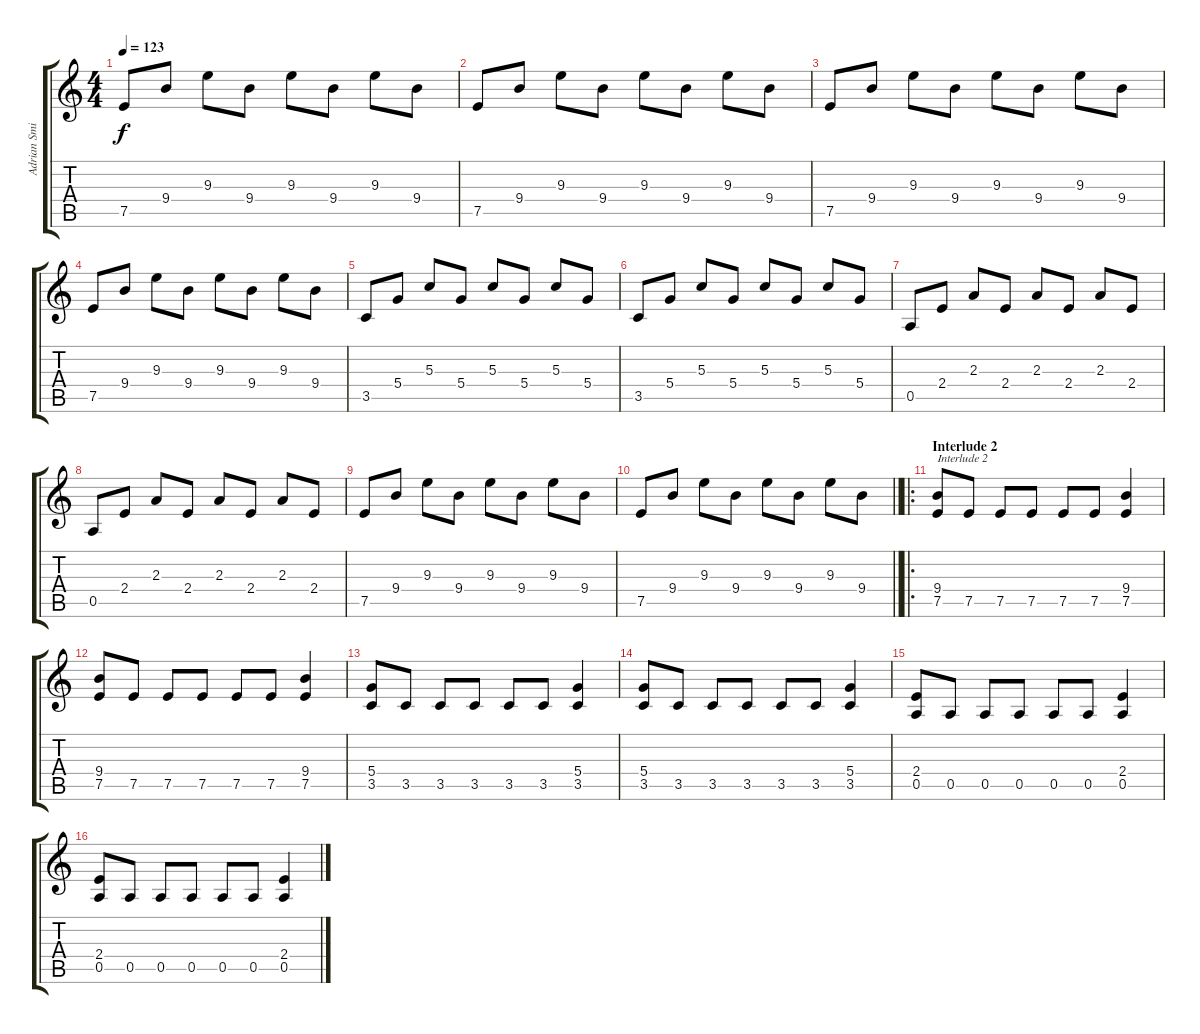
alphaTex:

\track ("Adrian Smith" "Adrian Smi") {instrument overdrivenguitar}
\staff {score tabs}
\tuning (E4 B3 G3 D3 A2 E2) {hide}
\ts (4 4)
\tempo 123
\clef g2
\ks c
7.5.8{dy f} 9.4.8 9.3.8 9.4.8 9.3.8 9.4.8 9.3.8 9.4.8 |
7.5.8 9.4.8 9.3.8 9.4.8 9.3.8 9.4.8 9.3.8 9.4.8 |
7.5.8 9.4.8 9.3.8 9.4.8 9.3.8 9.4.8 9.3.8 9.4.8 |
7.5.8 9.4.8 9.3.8 9.4.8 9.3.8 9.4.8 9.3.8 9.4.8 |
3.5.8 5.4.8 5.3.8 5.4.8 5.3.8 5.4.8 5.3.8 5.4.8 |
3.5.8 5.4.8 5.3.8 5.4.8 5.3.8 5.4.8 5.3.8 5.4.8 |
0.5.8 2.4.8 2.3.8 2.4.8 2.3.8 2.4.8 2.3.8 2.4.8 |
0.5.8 2.4.8 2.3.8 2.4.8 2.3.8 2.4.8 2.3.8 2.4.8 |
7.5.8 9.4.8 9.3.8 9.4.8 9.3.8 9.4.8 9.3.8 9.4.8 |
\barLineRight lightlight
7.5.8 9.4.8 9.3.8 9.4.8 9.3.8 9.4.8 9.3.8 9.4.8 |
\ro
\section ("" "Interlude 2")
(9.4 7.5).8{txt "Interlude 2" volume 11 instrument overdrivenguitar} 7.5.8 7.5.8 7.5.8 7.5.8 7.5.8 (9.4 7.5).4 |
(9.4 7.5).8 7.5.8 7.5.8 7.5.8 7.5.8 7.5.8 (9.4 7.5).4 |
(5.4 3.5).8 3.5.8 3.5.8 3.5.8 3.5.8 3.5.8 (5.4 3.5).4 |
(5.4 3.5).8 3.5.8 3.5.8 3.5.8 3.5.8 3.5.8 (5.4 3.5).4 |
(2.4 0.5).8 0.5.8 0.5.8 0.5.8 0.5.8 0.5.8 (2.4 0.5).4 |
(2.4 0.5).8 0.5.8 0.5.8 0.5.8 0.5.8 0.5.8 (2.4 0.5).4
